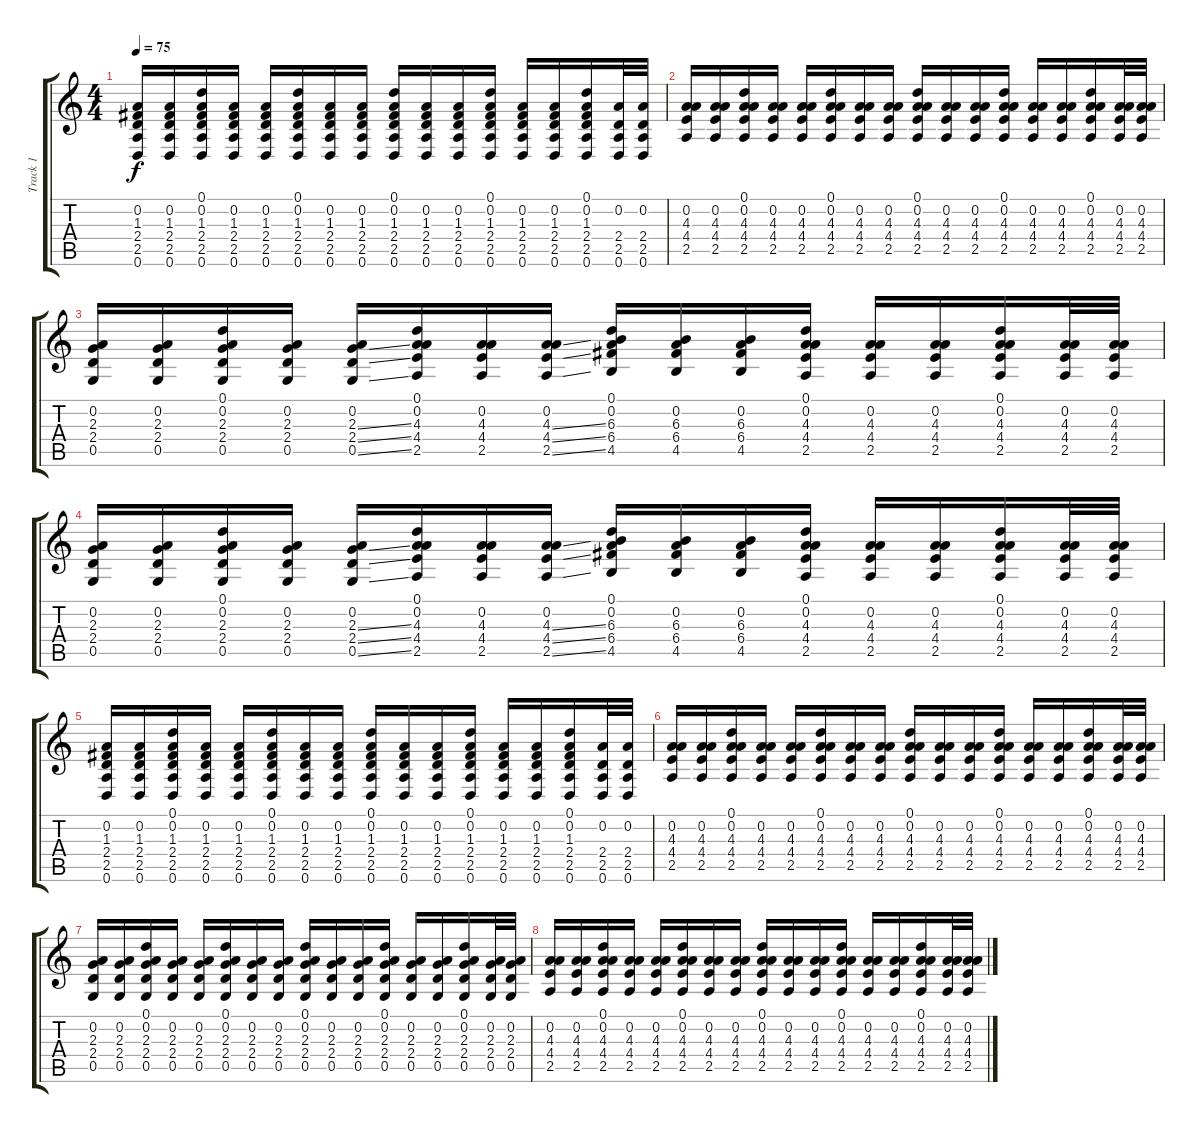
\track ("Track 1" "Track 1") {instrument acousticguitarsteel}
\staff {score tabs}
\tuning (D4 A3 F3 C3 G2 D2) {hide}
\ts (4 4)
\tempo 75
\clef g2
\ks c
(0.2 1.3 2.4 2.5 0.6).16{dy f} (0.2 1.3 2.4 2.5 0.6).16 (0.1 0.2 1.3 2.4 2.5 0.6).16 (0.2 1.3 2.4 2.5 0.6).16 (0.2 1.3 2.4 2.5 0.6).16 (0.1 0.2 1.3 2.4 2.5 0.6).16 (0.2 1.3 2.4 2.5 0.6).16 (0.2 1.3 2.4 2.5 0.6).16 (0.1 0.2 1.3 2.4 2.5 0.6).16 (0.2 1.3 2.4 2.5 0.6).16 (0.2 1.3 2.4 2.5 0.6).16 (0.1 0.2 1.3 2.4 2.5 0.6).16 (0.2 1.3 2.4 2.5 0.6).16 (0.2 1.3 2.4 2.5 0.6).16 (0.1 0.2 1.3 2.4 2.5 0.6).16 (0.2 2.4 2.5 0.6).32 (0.2 2.4 2.5 0.6).32 |
(0.2 4.3 4.4 2.5).16 (0.2 4.3 4.4 2.5).16 (0.1 0.2 4.3 4.4 2.5).16 (0.2 4.3 4.4 2.5).16 (0.2 4.3 4.4 2.5).16 (0.1 0.2 4.3 4.4 2.5).16 (0.2 4.3 4.4 2.5).16 (0.2 4.3 4.4 2.5).16 (0.1 0.2 4.3 4.4 2.5).16 (0.2 4.3 4.4 2.5).16 (0.2 4.3 4.4 2.5).16 (0.1 0.2 4.3 4.4 2.5).16 (0.2 4.3 4.4 2.5).16 (0.2 4.3 4.4 2.5).16 (0.1 0.2 4.3 4.4 2.5).16 (0.2 4.3 4.4 2.5).32 (0.2 4.3 4.4 2.5).32 |
(0.2 2.3 2.4 0.5).16 (0.2 2.3 2.4 0.5).16 (0.1 0.2 2.3 2.4 0.5).16 (0.2 2.3 2.4 0.5).16 (0.2 2.3{ss} 2.4{ss} 0.5{ss}).16 (0.1 0.2 4.3 4.4 2.5).16 (0.2 4.3 4.4 2.5).16 (0.2 4.3{ss} 4.4{ss} 2.5{ss}).16 (0.1 0.2 6.3 6.4 4.5).16 (0.2 6.3 6.4 4.5).16 (0.2 6.3 6.4 4.5).16 (0.1 0.2 4.3 4.4 2.5).16 (0.2 4.3 4.4 2.5).16 (0.2 4.3 4.4 2.5).16 (0.1 0.2 4.3 4.4 2.5).16 (0.2 4.3 4.4 2.5).32 (0.2 4.3 4.4 2.5).32 |
(0.2 2.3 2.4 0.5).16 (0.2 2.3 2.4 0.5).16 (0.1 0.2 2.3 2.4 0.5).16 (0.2 2.3 2.4 0.5).16 (0.2 2.3{ss} 2.4{ss} 0.5{ss}).16 (0.1 0.2 4.3 4.4 2.5).16 (0.2 4.3 4.4 2.5).16 (0.2 4.3{ss} 4.4{ss} 2.5{ss}).16 (0.1 0.2 6.3 6.4 4.5).16 (0.2 6.3 6.4 4.5).16 (0.2 6.3 6.4 4.5).16 (0.1 0.2 4.3 4.4 2.5).16 (0.2 4.3 4.4 2.5).16 (0.2 4.3 4.4 2.5).16 (0.1 0.2 4.3 4.4 2.5).16 (0.2 4.3 4.4 2.5).32 (0.2 4.3 4.4 2.5).32 |
(0.2 1.3 2.4 2.5 0.6).16 (0.2 1.3 2.4 2.5 0.6).16 (0.1 0.2 1.3 2.4 2.5 0.6).16 (0.2 1.3 2.4 2.5 0.6).16 (0.2 1.3 2.4 2.5 0.6).16 (0.1 0.2 1.3 2.4 2.5 0.6).16 (0.2 1.3 2.4 2.5 0.6).16 (0.2 1.3 2.4 2.5 0.6).16 (0.1 0.2 1.3 2.4 2.5 0.6).16 (0.2 1.3 2.4 2.5 0.6).16 (0.2 1.3 2.4 2.5 0.6).16 (0.1 0.2 1.3 2.4 2.5 0.6).16 (0.2 1.3 2.4 2.5 0.6).16 (0.2 1.3 2.4 2.5 0.6).16 (0.1 0.2 1.3 2.4 2.5 0.6).16 (0.2 2.4 2.5 0.6).32 (0.2 2.4 2.5 0.6).32 |
(0.2 4.3 4.4 2.5).16 (0.2 4.3 4.4 2.5).16 (0.1 0.2 4.3 4.4 2.5).16 (0.2 4.3 4.4 2.5).16 (0.2 4.3 4.4 2.5).16 (0.1 0.2 4.3 4.4 2.5).16 (0.2 4.3 4.4 2.5).16 (0.2 4.3 4.4 2.5).16 (0.1 0.2 4.3 4.4 2.5).16 (0.2 4.3 4.4 2.5).16 (0.2 4.3 4.4 2.5).16 (0.1 0.2 4.3 4.4 2.5).16 (0.2 4.3 4.4 2.5).16 (0.2 4.3 4.4 2.5).16 (0.1 0.2 4.3 4.4 2.5).16 (0.2 4.3 4.4 2.5).32 (0.2 4.3 4.4 2.5).32 |
(0.2 2.3 2.4 0.5).16 (0.2 2.3 2.4 0.5).16 (0.1 0.2 2.3 2.4 0.5).16 (0.2 2.3 2.4 0.5).16 (0.2 2.3 2.4 0.5).16 (0.1 0.2 2.3 2.4 0.5).16 (0.2 2.3 2.4 0.5).16 (0.2 2.3 2.4 0.5).16 (0.1 0.2 2.3 2.4 0.5).16 (0.2 2.3 2.4 0.5).16 (0.2 2.3 2.4 0.5).16 (0.1 0.2 2.3 2.4 0.5).16 (0.2 2.3 2.4 0.5).16 (0.2 2.3 2.4 0.5).16 (0.1 0.2 2.3 2.4 0.5).16 (0.2 2.3 2.4 0.5).32 (0.2 2.3 2.4 0.5).32 |
(0.2 4.3 4.4 2.5).16 (0.2 4.3 4.4 2.5).16 (0.1 0.2 4.3 4.4 2.5).16 (0.2 4.3 4.4 2.5).16 (0.2 4.3 4.4 2.5).16 (0.1 0.2 4.3 4.4 2.5).16 (0.2 4.3 4.4 2.5).16 (0.2 4.3 4.4 2.5).16 (0.1 0.2 4.3 4.4 2.5).16 (0.2 4.3 4.4 2.5).16 (0.2 4.3 4.4 2.5).16 (0.1 0.2 4.3 4.4 2.5).16 (0.2 4.3 4.4 2.5).16 (0.2 4.3 4.4 2.5).16 (0.1 0.2 4.3 4.4 2.5).16 (0.2 4.3 4.4 2.5).32 (0.2 4.3 4.4 2.5).32
